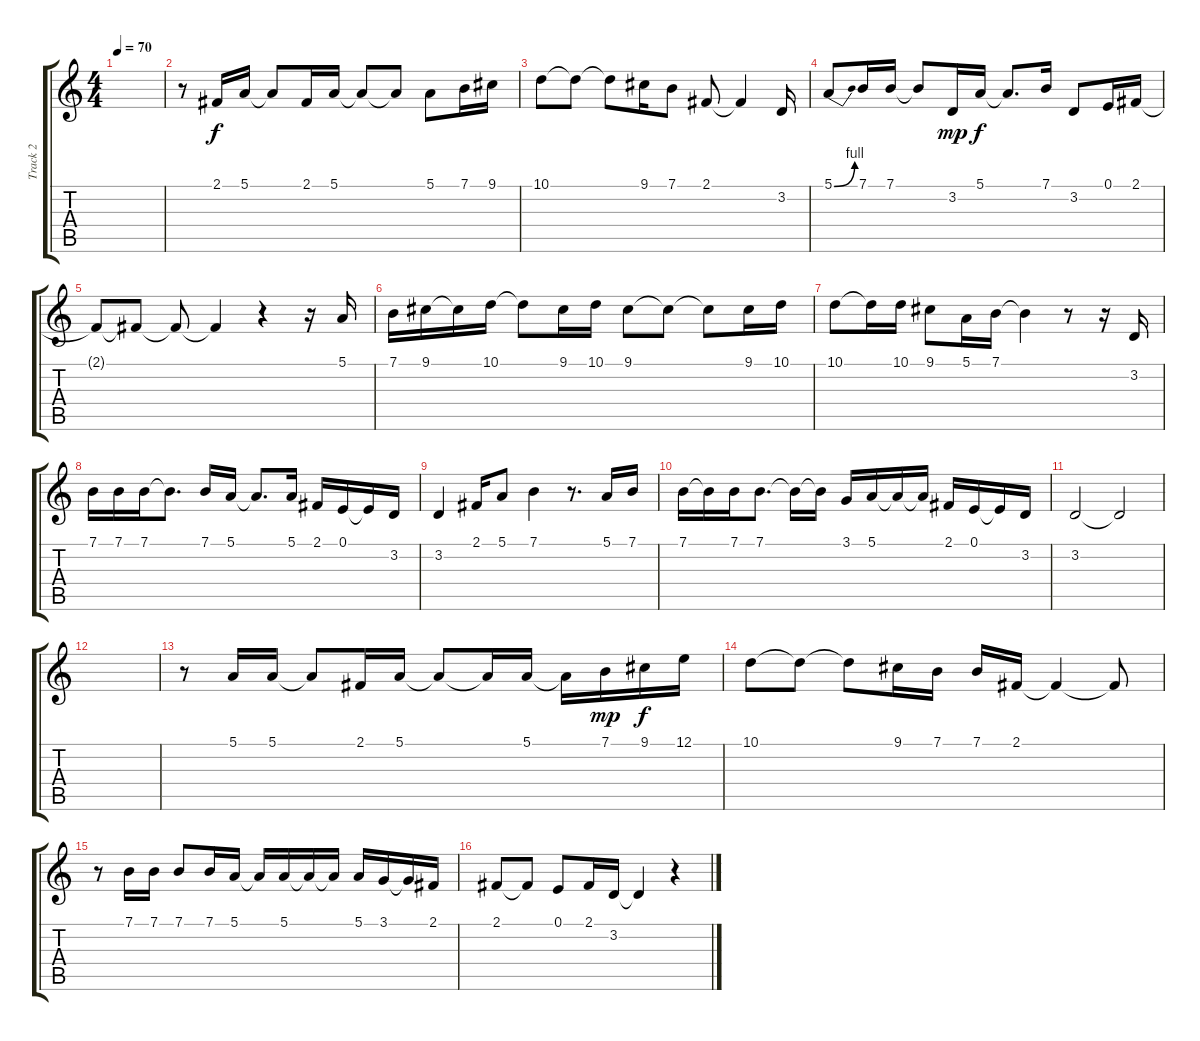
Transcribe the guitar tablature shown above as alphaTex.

\track ("Track 2" "Track 2") {instrument panflute}
\staff {score tabs}
\tuning (E4 B3 G3 D3 A2 E2) {hide}
\ts (4 4)
\tempo 70
\clef g2
\ks c
|
r.8 2.1.16 5.1.16 5.1{t}.8 2.1.16 5.1.16 5.1{t}.8 5.1{t}.8 5.1.8 7.1.16 9.1.16 |
10.1.8 10.1{t}.8 10.1{t}.8 9.1.16 7.1.8 2.1.8 2.1{t}.4 3.2.16 |
5.1{be (bend 0 0 60 4)}.8 7.1.16 7.1.16 7.1{t}.8 3.2.16{dy mp} 5.1.16{dy f} 5.1{t}.8{d} 7.1.16 3.2.8 0.1.16 2.1.16 |
2.1{t}.8 2.1{t}.8 2.1{t}.8 2.1{t}.4 r.4 r.16 5.1.16 |
7.1.16 9.1.16 9.1{t}.16 10.1.16 10.1{t}.8 9.1.16 10.1.16 9.1.8 9.1{t}.8 9.1{t}.8 9.1.16 10.1.16 |
10.1.8 10.1{t}.16 10.1.16 9.1.8 5.1.16 7.1.16 7.1{t}.4 r.8 r.16 3.2.16 |
7.1.16 7.1.16 7.1.16 7.1{t}.8{d} 7.1.16 5.1.16 5.1{t}.8{d} 5.1.16 2.1.16 0.1.16 0.1{t}.16 3.2.16 |
3.2.4 2.1.16 5.1.8 7.1.4 r.8{d} 5.1.16 7.1.16 |
7.1.16 7.1{t}.16 7.1.16 7.1.8{d} 7.1{t}.16 7.1{t}.16 3.1.16 5.1.16 5.1{t}.16 5.1{t}.16 2.1.16 0.1.16 0.1{t}.16 3.2.16 |
3.2.2 3.2{t}.2 |
|
r.8 5.1.16 5.1.16 5.1{t}.8 2.1.16 5.1.16 5.1{t}.8 5.1{t}.16 5.1.16 5.1{t}.16 7.1.16{dy mp} 9.1.16{dy f} 12.1.16 |
10.1.8 10.1{t}.8 10.1{t}.8 9.1.16 7.1.16 7.1.16 2.1.16 2.1{t}.4 2.1{t}.8 |
r.8 7.1.16 7.1.16 7.1.8 7.1.16 5.1.16 5.1{t}.16 5.1.16 5.1{t}.16 5.1{t}.16 5.1.16 3.1.16 3.1{t}.16 2.1.16 |
2.1.8 2.1{t}.8 0.1.8 2.1.16 3.2.16 3.2{t}.4 r.4
